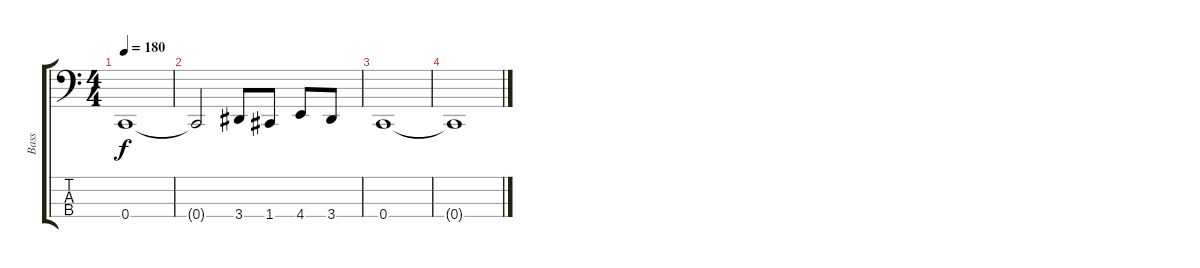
\track ("Bass" "Bass") {instrument electricbasspick}
\staff {score tabs}
\tuning (F2 C2 G1 C1) {hide}
\ts (4 4)
\tempo 180
\clef f4
\ks c
0.4.1{dy f} |
0.4{t}.2 3.4.8 1.4.8 4.4.8 3.4.8 |
0.4.1 |
0.4{t}.1
